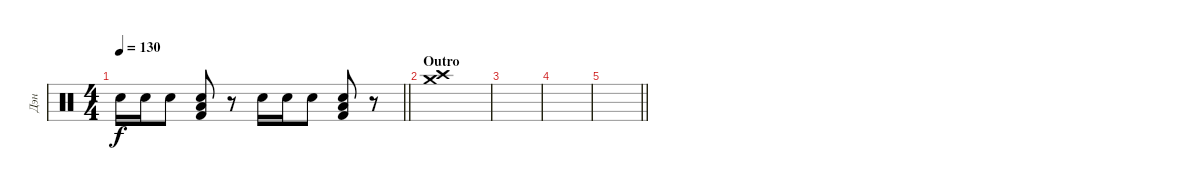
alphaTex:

\track ("Дэн" "Дэн") {instrument percussion}
\staff {score}
\articulation defaults
\ts (4 4)
\tempo 130
\clef neutral
\barLineRight lightlight
\ks c "Snare (hit) 2".16{dy f} "Snare (hit) 2".16 "Snare (hit) 2".8
("Snare (hit) 2" "Low Tom (hit)" "Kick (hit) 2").8 r.8 "Snare (hit) 2".16 "Snare (hit) 2".16 "Snare (hit) 2".8 ("Snare (hit) 2" "Low Tom (hit)" "Kick (hit) 2").8 r.8 |
\section ("" "Outro")
("Crash high (hit)" "Crash medium (hit)").1 |
|
|
\barLineRight lightlight
